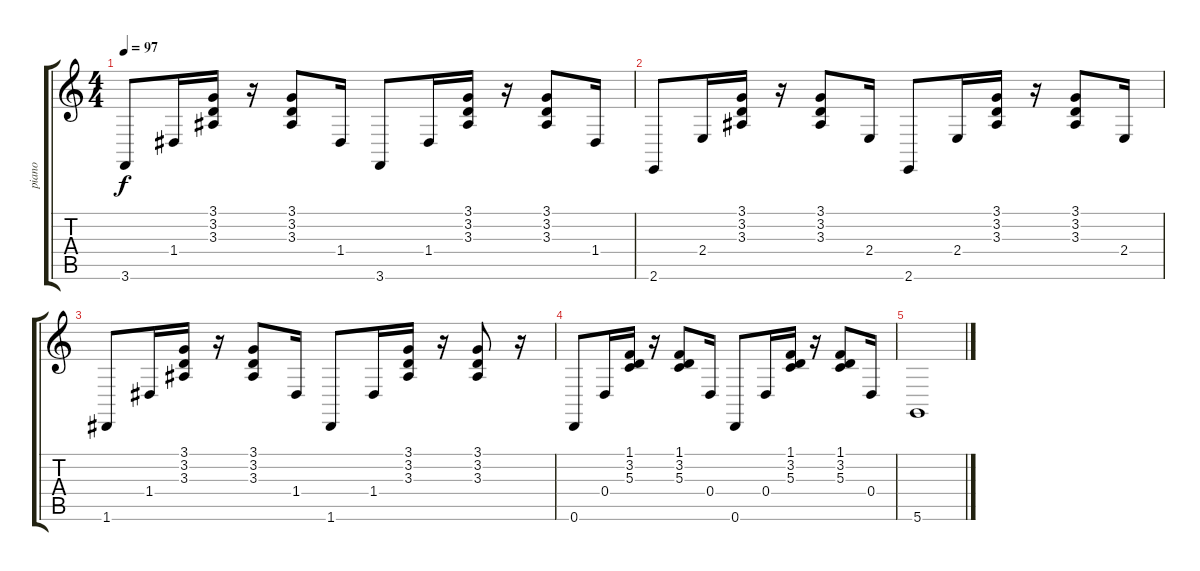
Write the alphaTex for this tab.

\track ("piano" "piano") {instrument electricgrandpiano}
\staff {score tabs}
\tuning (E4 B3 G3 D3 A2 D2) {hide}
\ts (4 4)
\tempo 97
\clef g2
\ks c
3.6.8{dy f} 1.4.16 (3.1 3.2 3.3).16 r.16 (3.1 3.2 3.3).8 1.4.16 3.6.8 1.4.16 (3.1 3.2 3.3).16 r.16 (3.1 3.2 3.3).8 1.4.16 |
2.6.8 2.4.16 (3.1 3.2 3.3).16 r.16 (3.1 3.2 3.3).8 2.4.16 2.6.8 2.4.16 (3.1 3.2 3.3).16 r.16 (3.1 3.2 3.3).8 2.4.16 |
1.6.8 1.4.16 (3.1 3.2 3.3).16 r.16 (3.1 3.2 3.3).8 1.4.16 1.6.8 1.4.16 (3.1 3.2 3.3).16 r.16 (3.1 3.2 3.3).8 r.16 |
0.6.8 0.4.16 (1.1 3.2 5.3).16 r.16 (1.1 3.2 5.3).8 0.4.16 0.6.8 0.4.16 (1.1 3.2 5.3).16 r.16 (1.1 3.2 5.3).8 0.4.16 |
5.6.1
